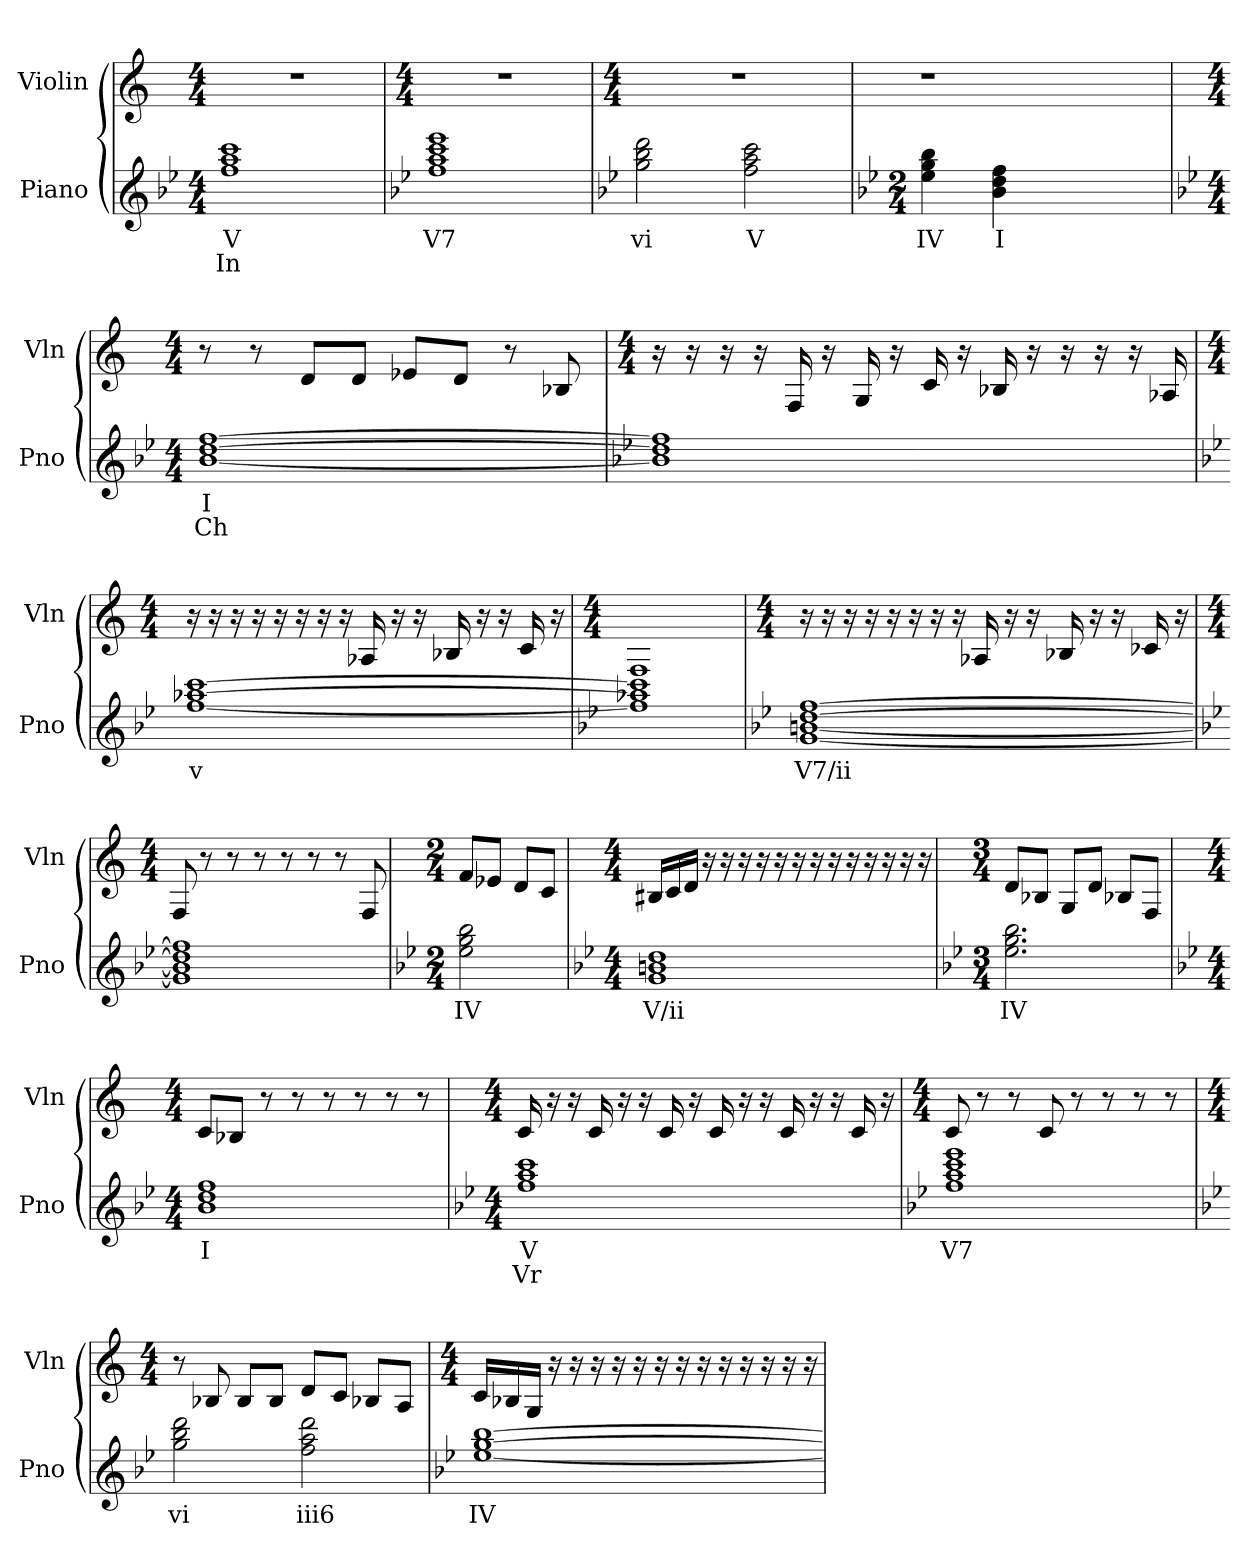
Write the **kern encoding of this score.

**kern	**text	**text	**kern
*part2	*part2	*part2	*part1
*staff2	*staff2	*staff2	*staff1
*I"Piano	*	*	*I"Violin
*I'Pno	*	*	*I'Vln
*k[b-e-]	*	*	*
*B-:	*	*	*
*M4/4	*	*	*M4/4
=	=	=	=
1ff 1aa 1ccc	V	In	1r
=	=	=	=
*k[b-e-]	*	*	*
*B-:	*	*	*
*	*	*	*M4/4
1ff 1aa 1ccc 1eee-	V7	.	1r
=	=	=	=
*k[b-e-]	*	*	*
*B-:	*	*	*
*	*	*	*M4/4
2gg 2bb- 2ddd	vi	.	1r
2ff 2aa 2ccc	V	.	.
=	=	=	=
*k[b-e-]	*	*	*
*B-:	*	*	*
*M2/4	*	*	*
4ee- 4gg 4bb-	IV	.	1r
4b- 4dd 4ff	I	.	.
2ryy	.	.	.
=	=	=	=
*k[b-e-]	*	*	*
*B-:	*	*	*
*M4/4	*	*	*M4/4
[1b- [1dd [1ff	I	Ch	8r
.	.	.	8r
.	.	.	8dL
.	.	.	8dJ
.	.	.	8e-XL
.	.	.	8dJ
.	.	.	8r
.	.	.	8B-X
=	=	=	=
*k[b-e-]	*	*	*
*B-:	*	*	*
*	*	*	*M4/4
1b-] 1dd] 1ff]	.	.	16r
.	.	.	16r
.	.	.	16r
.	.	.	16r
.	.	.	16F
.	.	.	16r
.	.	.	16G
.	.	.	16r
.	.	.	16c
.	.	.	16r
.	.	.	16B-X
.	.	.	16r
.	.	.	16r
.	.	.	16r
.	.	.	16r
.	.	.	16A-X
=	=	=	=
*k[b-e-]	*	*	*
*B-:	*	*	*
*	*	*	*M4/4
[1ff [1aa-X [1ccc	v	.	16r
.	.	.	16r
.	.	.	16r
.	.	.	16r
.	.	.	16r
.	.	.	16r
.	.	.	16r
.	.	.	16r
.	.	.	16A-X
.	.	.	16r
.	.	.	16r
.	.	.	16B-X
.	.	.	16r
.	.	.	16r
.	.	.	16c
.	.	.	16r
=	=	=	=
*k[b-e-]	*	*	*
*B-:	*	*	*
*	*	*	*M4/4
1ff] 1aa-X] 1ccc]	.	.	1F
=	=	=	=
*k[b-e-]	*	*	*
*B-:	*	*	*
*	*	*	*M4/4
[1g [1bn [1dd [1ff	V7/ii	.	16r
.	.	.	16r
.	.	.	16r
.	.	.	16r
.	.	.	16r
.	.	.	16r
.	.	.	16r
.	.	.	16r
.	.	.	16A-X
.	.	.	16r
.	.	.	16r
.	.	.	16B-X
.	.	.	16r
.	.	.	16r
.	.	.	16c-X
.	.	.	16r
=	=	=	=
*k[b-e-]	*	*	*
*B-:	*	*	*
*	*	*	*M4/4
1g] 1bn] 1dd] 1ff]	.	.	8F
.	.	.	8r
.	.	.	8r
.	.	.	8r
.	.	.	8r
.	.	.	8r
.	.	.	8r
.	.	.	8F
=	=	=	=
*k[b-e-]	*	*	*
*B-:	*	*	*
*M2/4	*	*	*M2/4
2ee- 2gg 2bb-	IV	.	8fL
.	.	.	8e-XJ
.	.	.	8dL
.	.	.	8cJ
=	=	=	=
*k[b-e-]	*	*	*
*B-:	*	*	*
*M4/4	*	*	*M4/4
1g 1bn 1dd	V/ii	.	16B#XLL
.	.	.	16c
.	.	.	16dJJ
.	.	.	16r
.	.	.	16r
.	.	.	16r
.	.	.	16r
.	.	.	16r
.	.	.	16r
.	.	.	16r
.	.	.	16r
.	.	.	16r
.	.	.	16r
.	.	.	16r
.	.	.	16r
.	.	.	16r
=	=	=	=
*k[b-e-]	*	*	*
*B-:	*	*	*
*M3/4	*	*	*M3/4
2.ee- 2.gg 2.bb-	IV	.	8dL
.	.	.	8B-XJ
.	.	.	8GL
.	.	.	8dJ
.	.	.	8B-XL
.	.	.	8FJ
=	=	=	=
*k[b-e-]	*	*	*
*B-:	*	*	*
*M4/4	*	*	*M4/4
1b- 1dd 1ff	I	.	8cL
.	.	.	8B-XJ
.	.	.	8r
.	.	.	8r
.	.	.	8r
.	.	.	8r
.	.	.	8r
.	.	.	8r
=	=	=	=
*k[b-e-]	*	*	*
*B-:	*	*	*
*M4/4	*	*	*M4/4
1ff 1aa 1ccc	V	Vr	16c
.	.	.	16r
.	.	.	16r
.	.	.	16c
.	.	.	16r
.	.	.	16r
.	.	.	16c
.	.	.	16r
.	.	.	16c
.	.	.	16r
.	.	.	16r
.	.	.	16c
.	.	.	16r
.	.	.	16r
.	.	.	16c
.	.	.	16r
=	=	=	=
*k[b-e-]	*	*	*
*B-:	*	*	*
*	*	*	*M4/4
1ff 1aa 1ccc 1eee-	V7	.	8c
.	.	.	8r
.	.	.	8r
.	.	.	8c
.	.	.	8r
.	.	.	8r
.	.	.	8r
.	.	.	8r
=	=	=	=
*k[b-e-]	*	*	*
*B-:	*	*	*
*	*	*	*M4/4
2gg 2bb- 2ddd	vi	.	8r
.	.	.	8B-X
.	.	.	8B-L
.	.	.	8B-J
2ff 2aa 2ddd	iii6	.	8dL
.	.	.	8cJ
.	.	.	8B-XL
.	.	.	8AJ
=	=	=	=
*k[b-e-]	*	*	*
*B-:	*	*	*
*	*	*	*M4/4
[1ee- [1gg [1bb-	IV	.	16cLL
.	.	.	16B-X
.	.	.	16GJJ
.	.	.	16r
.	.	.	16r
.	.	.	16r
.	.	.	16r
.	.	.	16r
.	.	.	16r
.	.	.	16r
.	.	.	16r
.	.	.	16r
.	.	.	16r
.	.	.	16r
.	.	.	16r
.	.	.	16r
=	=	=	=
*-	*-	*-	*-
